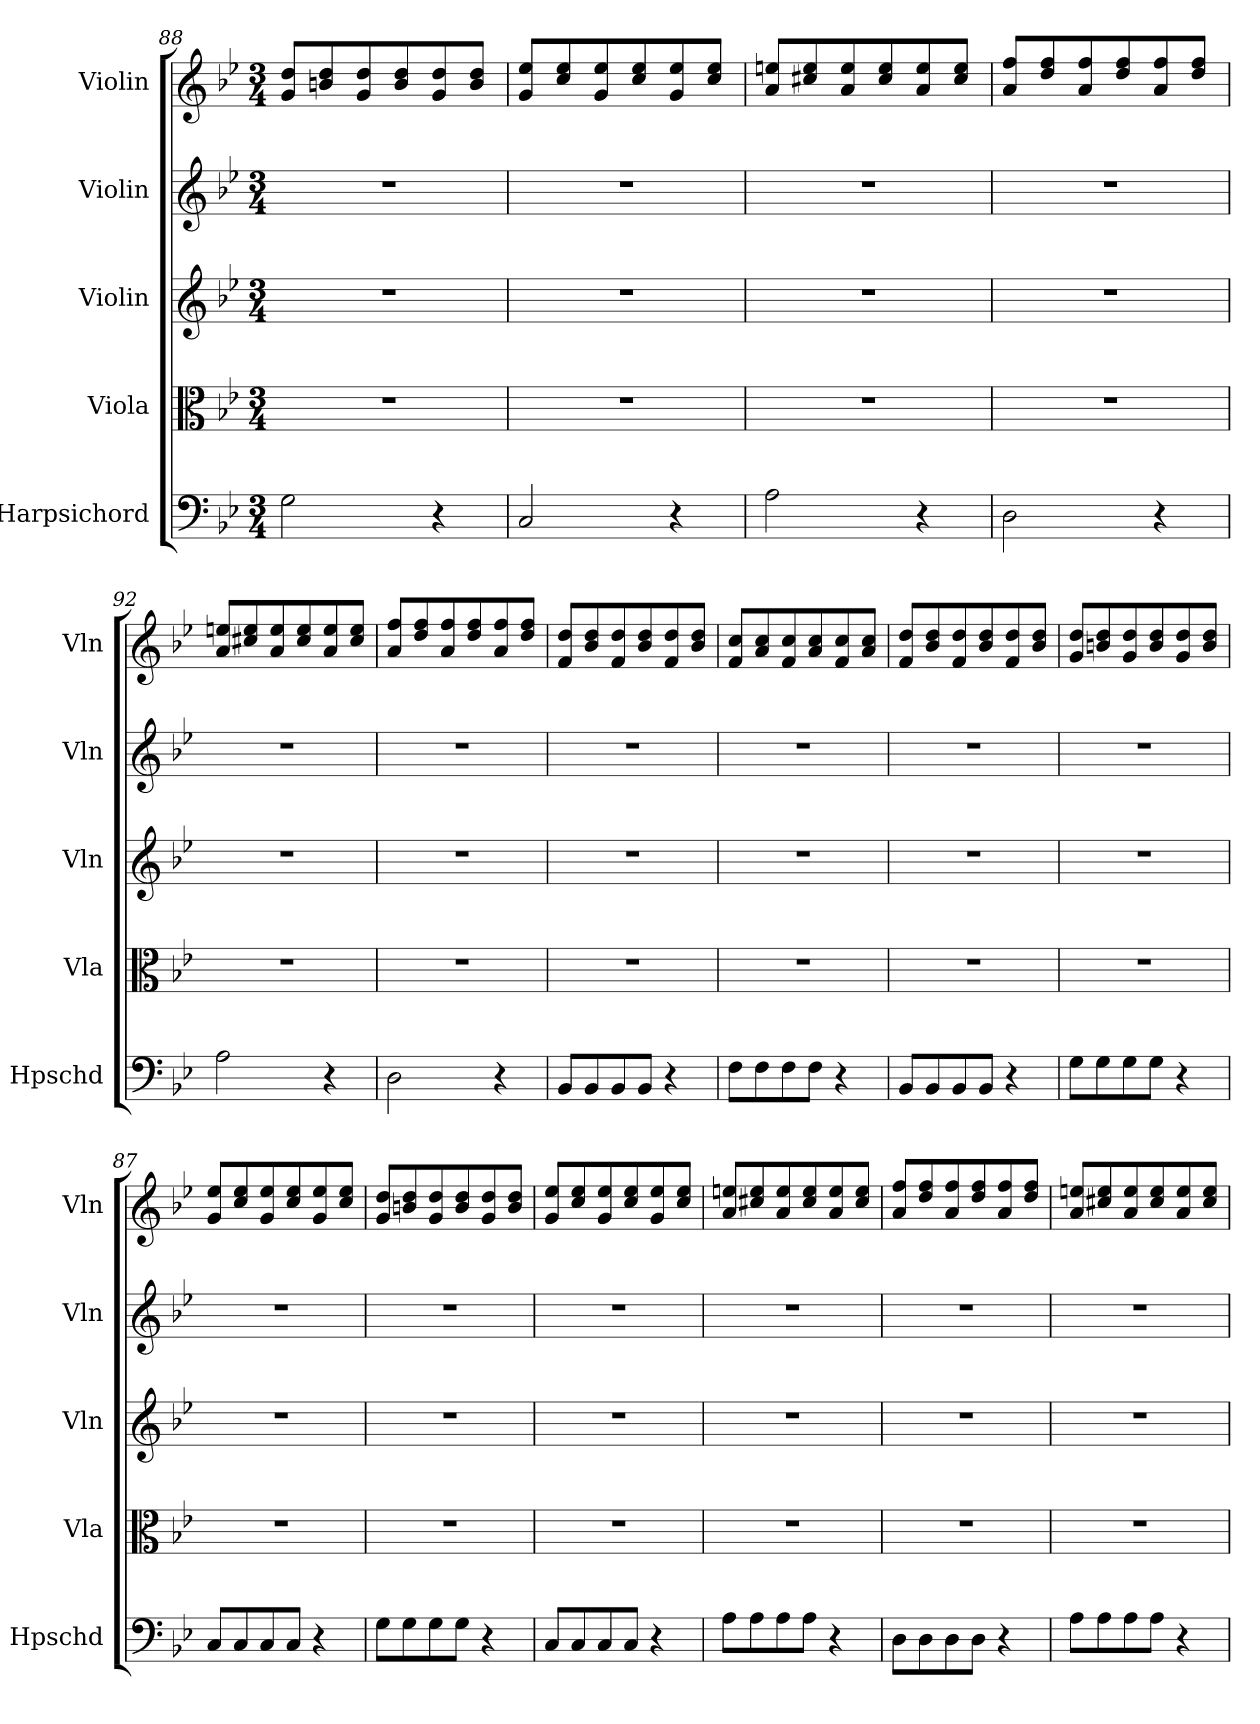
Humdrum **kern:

**kern	**kern	**kern	**kern	**kern
*part5	*part4	*part3	*part2	*part1
*staff5	*staff4	*staff3	*staff2	*staff1
*I"Harpsichord	*I"Viola	*I"Violin	*I"Violin	*I"Violin
*I'Hpschd	*I'Vla	*I'Vln	*I'Vln	*I'Vln
*clefF4	*clefC3	*clefG2	*clefG2	*clefG2
*k[b-e-]	*k[b-e-]	*k[b-e-]	*k[b-e-]	*k[b-e-]
*B-:	*B-:	*B-:	*B-:	*B-:
*M3/4	*M3/4	*M3/4	*M3/4	*M3/4
=88	=88	=88	=88	=88
2G\	2.r	2.r	2.r	8g/ 8dd/L
.	.	.	.	8bn/ 8dd/
.	.	.	.	8g/ 8dd/
.	.	.	.	8b/ 8dd/
4r	.	.	.	8g/ 8dd/
.	.	.	.	8b/ 8dd/J
=89	=89	=89	=89	=89
2C/	2.r	2.r	2.r	8g/ 8ee-/L
.	.	.	.	8cc/ 8ee-/
.	.	.	.	8g/ 8ee-/
.	.	.	.	8cc/ 8ee-/
4r	.	.	.	8g/ 8ee-/
.	.	.	.	8cc/ 8ee-/J
=90	=90	=90	=90	=90
2A\	2.r	2.r	2.r	8a/ 8een/L
.	.	.	.	8cc#X/ 8ee/
.	.	.	.	8a/ 8ee/
.	.	.	.	8cc#/ 8ee/
4r	.	.	.	8a/ 8ee/
.	.	.	.	8cc#/ 8ee/J
=91	=91	=91	=91	=91
2D\	2.r	2.r	2.r	8a/ 8ff/L
.	.	.	.	8dd/ 8ff/
.	.	.	.	8a/ 8ff/
.	.	.	.	8dd/ 8ff/
4r	.	.	.	8a/ 8ff/
.	.	.	.	8dd/ 8ff/J
=92	=92	=92	=92	=92
2A\	2.r	2.r	2.r	8a/ 8een/L
.	.	.	.	8cc#X/ 8ee/
.	.	.	.	8a/ 8ee/
.	.	.	.	8cc#/ 8ee/
4r	.	.	.	8a/ 8ee/
.	.	.	.	8cc#/ 8ee/J
=93	=93	=93	=93	=93
2D\	2.r	2.r	2.r	8a/ 8ff/L
.	.	.	.	8dd/ 8ff/
.	.	.	.	8a/ 8ff/
.	.	.	.	8dd/ 8ff/
4r	.	.	.	8a/ 8ff/
.	.	.	.	8dd/ 8ff/J
=83	=83	=83	=83	=83
8BB-/L	2.r	2.r	2.r	8f/ 8dd/L
8BB-/	.	.	.	8b-/ 8dd/
8BB-/	.	.	.	8f/ 8dd/
8BB-/J	.	.	.	8b-/ 8dd/
4r	.	.	.	8f/ 8dd/
.	.	.	.	8b-/ 8dd/J
=84	=84	=84	=84	=84
8F\L	2.r	2.r	2.r	8f/ 8cc/L
8F\	.	.	.	8a/ 8cc/
8F\	.	.	.	8f/ 8cc/
8F\J	.	.	.	8a/ 8cc/
4r	.	.	.	8f/ 8cc/
.	.	.	.	8a/ 8cc/J
=85	=85	=85	=85	=85
8BB-/L	2.r	2.r	2.r	8f/ 8dd/L
8BB-/	.	.	.	8b-/ 8dd/
8BB-/	.	.	.	8f/ 8dd/
8BB-/J	.	.	.	8b-/ 8dd/
4r	.	.	.	8f/ 8dd/
.	.	.	.	8b-/ 8dd/J
=86	=86	=86	=86	=86
8G\L	2.r	2.r	2.r	8g/ 8dd/L
8G\	.	.	.	8bn/ 8dd/
8G\	.	.	.	8g/ 8dd/
8G\J	.	.	.	8b/ 8dd/
4r	.	.	.	8g/ 8dd/
.	.	.	.	8b/ 8dd/J
=87	=87	=87	=87	=87
8C/L	2.r	2.r	2.r	8g/ 8ee-/L
8C/	.	.	.	8cc/ 8ee-/
8C/	.	.	.	8g/ 8ee-/
8C/J	.	.	.	8cc/ 8ee-/
4r	.	.	.	8g/ 8ee-/
.	.	.	.	8cc/ 8ee-/J
=88	=88	=88	=88	=88
8G\L	2.r	2.r	2.r	8g/ 8dd/L
8G\	.	.	.	8bn/ 8dd/
8G\	.	.	.	8g/ 8dd/
8G\J	.	.	.	8b/ 8dd/
4r	.	.	.	8g/ 8dd/
.	.	.	.	8b/ 8dd/J
=89	=89	=89	=89	=89
8C/L	2.r	2.r	2.r	8g/ 8ee-/L
8C/	.	.	.	8cc/ 8ee-/
8C/	.	.	.	8g/ 8ee-/
8C/J	.	.	.	8cc/ 8ee-/
4r	.	.	.	8g/ 8ee-/
.	.	.	.	8cc/ 8ee-/J
=90	=90	=90	=90	=90
8A\L	2.r	2.r	2.r	8a/ 8een/L
8A\	.	.	.	8cc#X/ 8ee/
8A\	.	.	.	8a/ 8ee/
8A\J	.	.	.	8cc#/ 8ee/
4r	.	.	.	8a/ 8ee/
.	.	.	.	8cc#/ 8ee/J
=91	=91	=91	=91	=91
8D\L	2.r	2.r	2.r	8a/ 8ff/L
8D\	.	.	.	8dd/ 8ff/
8D\	.	.	.	8a/ 8ff/
8D\J	.	.	.	8dd/ 8ff/
4r	.	.	.	8a/ 8ff/
.	.	.	.	8dd/ 8ff/J
=92	=92	=92	=92	=92
8A\L	2.r	2.r	2.r	8a/ 8een/L
8A\	.	.	.	8cc#X/ 8ee/
8A\	.	.	.	8a/ 8ee/
8A\J	.	.	.	8cc#/ 8ee/
4r	.	.	.	8a/ 8ee/
.	.	.	.	8cc#/ 8ee/J
=	=	=	=	=
*-	*-	*-	*-	*-
